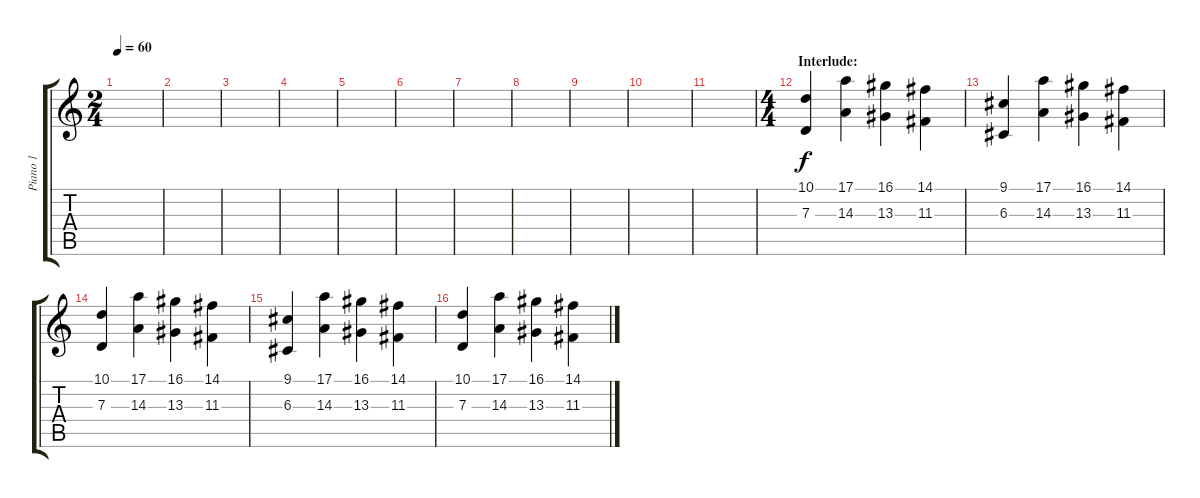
\track ("Piano 1" "Piano 1") {instrument brightacousticpiano}
\staff {score tabs}
\tuning (E4 B3 G3 D3 A2 E2) {hide}
\ts (2 4)
\tempo 60
\clef g2
\ks c
|
|
|
|
|
|
|
|
|
|
|
\ts (4 4)
\section ("" "Interlude:")
(10.1 7.3).4 (17.1 14.3).4 (16.1 13.3).4 (14.1 11.3).4 |
(9.1 6.3).4 (17.1 14.3).4 (16.1 13.3).4 (14.1 11.3).4 |
(10.1 7.3).4 (17.1 14.3).4 (16.1 13.3).4 (14.1 11.3).4 |
(9.1 6.3).4 (17.1 14.3).4 (16.1 13.3).4 (14.1 11.3).4 |
(10.1 7.3).4 (17.1 14.3).4 (16.1 13.3).4 (14.1 11.3).4
